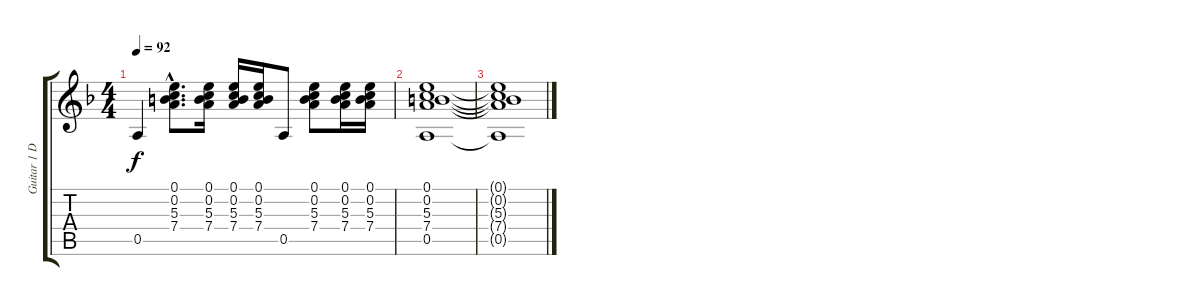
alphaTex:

\track ("Guitar 1 Doubled" "Guitar 1 D") {instrument electricguitarclean}
\staff {score tabs}
\tuning (E4 B3 G3 D3 A2 E2) {hide}
\ts (4 4)
\tempo 92
\clef g2
\ks f
0.5.4{dy f} (0.1{hac} 0.2{hac} 5.3{hac} 7.4{hac}).8{d} (0.1 0.2 5.3 7.4).16 (0.1 0.2 5.3 7.4).16 (0.1 0.2 5.3 7.4).16 0.5.8 (0.1 0.2 5.3 7.4).8 (0.1 0.2 5.3 7.4).16 (0.1 0.2 5.3 7.4).16 |
(0.1 0.2 5.3 7.4 0.5).1 |
(0.1{t} 0.2{t} 5.3{t} 7.4{t} 0.5{t}).1
